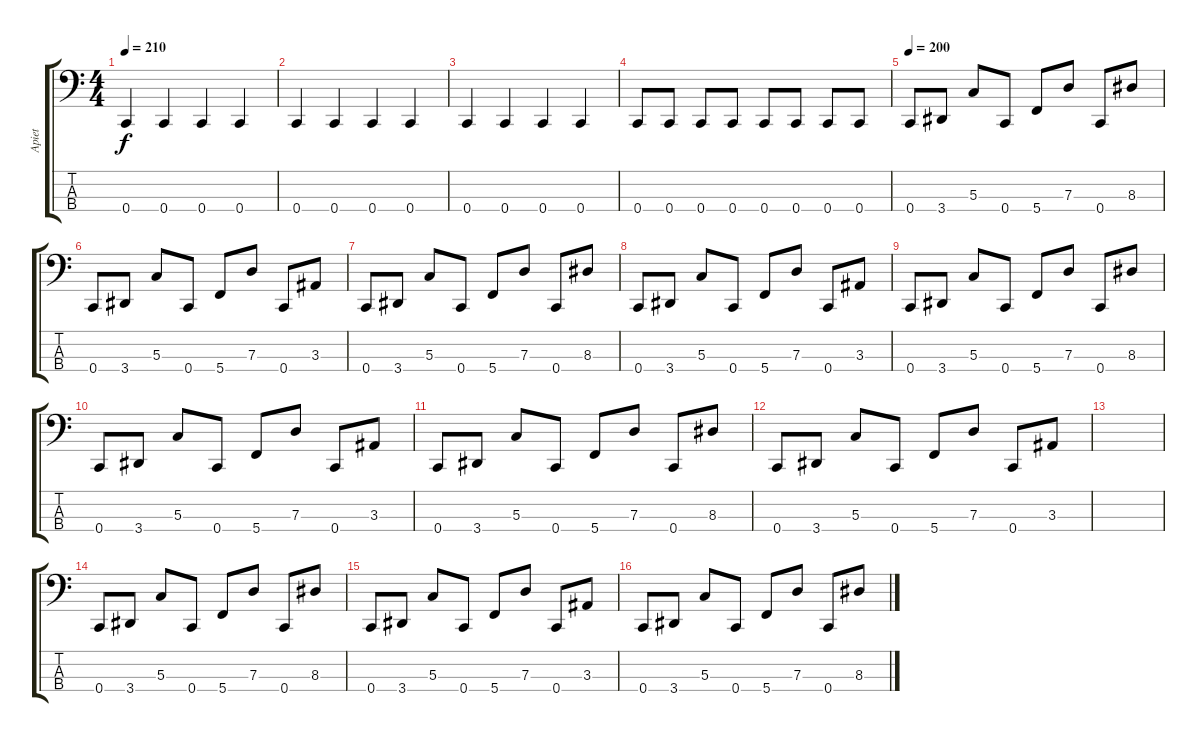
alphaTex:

\track ("Apiet" "Apiet") {instrument electricbasspick}
\staff {score tabs}
\tuning (F2 C2 G1 C1) {hide}
\ts (4 4)
\tempo 210
\clef f4
\ks c
0.4.4{dy f} 0.4.4 0.4.4 0.4.4 |
0.4.4 0.4.4 0.4.4 0.4.4 |
0.4.4 0.4.4 0.4.4 0.4.4 |
0.4.8 0.4.8 0.4.8 0.4.8 0.4.8 0.4.8 0.4.8 0.4.8 |
\tempo 200
0.4.8 3.4.8 5.3.8 0.4.8 5.4.8 7.3.8 0.4.8 8.3.8 |
0.4.8 3.4.8 5.3.8 0.4.8 5.4.8 7.3.8 0.4.8 3.3.8 |
0.4.8 3.4.8 5.3.8 0.4.8 5.4.8 7.3.8 0.4.8 8.3.8 |
0.4.8 3.4.8 5.3.8 0.4.8 5.4.8 7.3.8 0.4.8 3.3.8 |
0.4.8 3.4.8 5.3.8 0.4.8 5.4.8 7.3.8 0.4.8 8.3.8 |
0.4.8 3.4.8 5.3.8 0.4.8 5.4.8 7.3.8 0.4.8 3.3.8 |
0.4.8 3.4.8 5.3.8 0.4.8 5.4.8 7.3.8 0.4.8 8.3.8 |
0.4.8 3.4.8 5.3.8 0.4.8 5.4.8 7.3.8 0.4.8 3.3.8 |
|
0.4.8 3.4.8 5.3.8 0.4.8 5.4.8 7.3.8 0.4.8 8.3.8 |
0.4.8 3.4.8 5.3.8 0.4.8 5.4.8 7.3.8 0.4.8 3.3.8 |
0.4.8 3.4.8 5.3.8 0.4.8 5.4.8 7.3.8 0.4.8 8.3.8
